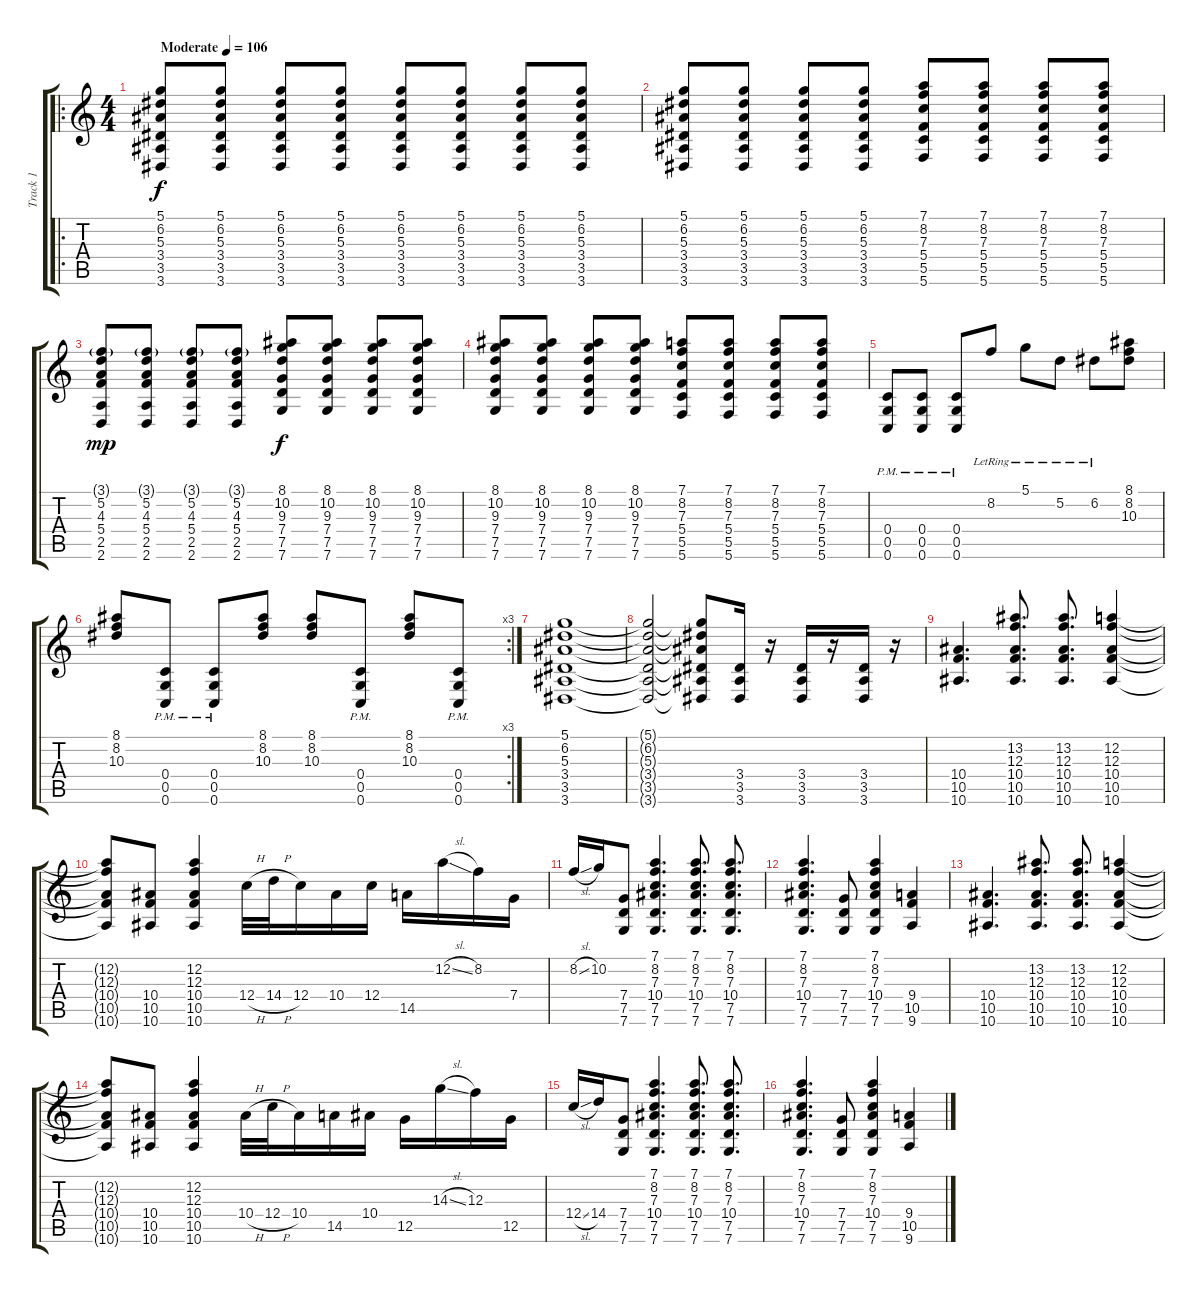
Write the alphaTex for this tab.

\track ("Track 1" "Track 1") {instrument distortionguitar}
\staff {score tabs}
\tuning (D4 A3 F3 C3 G2 C2) {hide}
\ro
\ts (4 4)
\tempo (106 "Moderate")
\clef g2
\ks c
(5.1 6.2 5.3 3.4 3.5 3.6).8{dy f instrument distortionguitar} (5.1 6.2 5.3 3.4 3.5 3.6).8 (5.1 6.2 5.3 3.4 3.5 3.6).8 (5.1 6.2 5.3 3.4 3.5 3.6).8 (5.1 6.2 5.3 3.4 3.5 3.6).8 (5.1 6.2 5.3 3.4 3.5 3.6).8 (5.1 6.2 5.3 3.4 3.5 3.6).8 (5.1 6.2 5.3 3.4 3.5 3.6).8 |
(5.1 6.2 5.3 3.4 3.5 3.6).8 (5.1 6.2 5.3 3.4 3.5 3.6).8 (5.1 6.2 5.3 3.4 3.5 3.6).8 (5.1 6.2 5.3 3.4 3.5 3.6).8 (7.1 8.2 7.3 5.4 5.5 5.6).8 (7.1 8.2 7.3 5.4 5.5 5.6).8 (7.1 8.2 7.3 5.4 5.5 5.6).8 (7.1 8.2 7.3 5.4 5.5 5.6).8 |
(3.1{g} 5.2 4.3 5.4 2.5 2.6).8{dy mp} (3.1{g} 5.2 4.3 5.4 2.5 2.6).8 (3.1{g} 5.2 4.3 5.4 2.5 2.6).8 (3.1{g} 5.2 4.3 5.4 2.5 2.6).8 (8.1 10.2 9.3 7.4 7.5 7.6).8{dy f} (8.1 10.2 9.3 7.4 7.5 7.6).8 (8.1 10.2 9.3 7.4 7.5 7.6).8 (8.1 10.2 9.3 7.4 7.5 7.6).8 |
(8.1 10.2 9.3 7.4 7.5 7.6).8 (8.1 10.2 9.3 7.4 7.5 7.6).8 (8.1 10.2 9.3 7.4 7.5 7.6).8 (8.1 10.2 9.3 7.4 7.5 7.6).8 (7.1 8.2 7.3 5.4 5.5 5.6).8 (7.1 8.2 7.3 5.4 5.5 5.6).8 (7.1 8.2 7.3 5.4 5.5 5.6).8 (7.1 8.2 7.3 5.4 5.5 5.6).8 |
(0.4{pm} 0.5{pm} 0.6{pm}).8 (0.4{pm} 0.5{pm} 0.6{pm}).8 (0.4{pm} 0.5{pm} 0.6{pm}).8 8.2{lr}.8 5.1{lr}.8 5.2{lr}.8 6.2{lr}.8 (8.1 8.2 10.3).8 |
\rc 3
(8.1 8.2 10.3).8 (0.4{pm} 0.5 0.6).8 (0.4{pm} 0.5{pm} 0.6{pm}).8 (8.1 8.2 10.3).8 (8.1 8.2 10.3).8 (0.4{pm} 0.5{pm} 0.6{pm}).8 (8.1 8.2 10.3).8 (0.4{pm} 0.5{pm} 0.6{pm}).8 |
(5.1 6.2 5.3 3.4 3.5 3.6).1 |
(5.1{t} 6.2{t} 5.3{t} 3.4{t} 3.5{t} 3.6{t}).2 (5.1{t} 6.2{t} 5.3{t} 3.4{t} 3.5{t} 3.6{t}).8 (3.4 3.5 3.6).16 r.16 (3.4 3.5 3.6).16 r.16 (3.4 3.5 3.6).16 r.16 |
(10.4 10.5 10.6).4{d} (13.2 12.3 10.4 10.5 10.6).8{d} (13.2 12.3 10.4 10.5 10.6).8{d} (12.2 12.3 10.4 10.5 10.6).4 |
(12.2{t} 12.3{t} 10.4{t} 10.5{t} 10.6{t}).8 (10.4 10.5 10.6).8 (12.2 12.3 10.4 10.5 10.6).4 12.4{h}.32 14.4{h}.32 12.4.16 10.4.16 12.4.16 14.5.16 12.2{sl}.16 8.2.16 7.4.16 |
8.2{sl}.16 10.2.16 (7.4 7.5 7.6).8 (7.1 8.2 7.3 10.4 7.5 7.6).4{d} (7.1 8.2 7.3 10.4 7.5 7.6).8{d} (7.1 8.2 7.3 10.4 7.5 7.6).8{d} |
(7.1 8.2 7.3 10.4 7.5 7.6).4{d} (7.4 7.5 7.6).8 (7.1 8.2 7.3 10.4 7.5 7.6).4 (9.4 10.5 9.6).4 |
(10.4 10.5 10.6).4{d} (13.2 12.3 10.4 10.5 10.6).8{d} (13.2 12.3 10.4 10.5 10.6).8{d} (12.2 12.3 10.4 10.5 10.6).4 |
(12.2{t} 12.3{t} 10.4{t} 10.5{t} 10.6{t}).8 (10.4 10.5 10.6).8 (12.2 12.3 10.4 10.5 10.6).4 10.4{h}.32 12.4{h}.32 10.4.16 14.5.16 10.4.16 12.5.16 14.3{sl}.16 12.3.16 12.5.16 |
12.4{sl}.16 14.4.16 (7.4 7.5 7.6).8 (7.1 8.2 7.3 10.4 7.5 7.6).4{d} (7.1 8.2 7.3 10.4 7.5 7.6).8{d} (7.1 8.2 7.3 10.4 7.5 7.6).8{d} |
(7.1 8.2 7.3 10.4 7.5 7.6).4{d} (7.4 7.5 7.6).8 (7.1 8.2 7.3 10.4 7.5 7.6).4 (9.4 10.5 9.6).4
